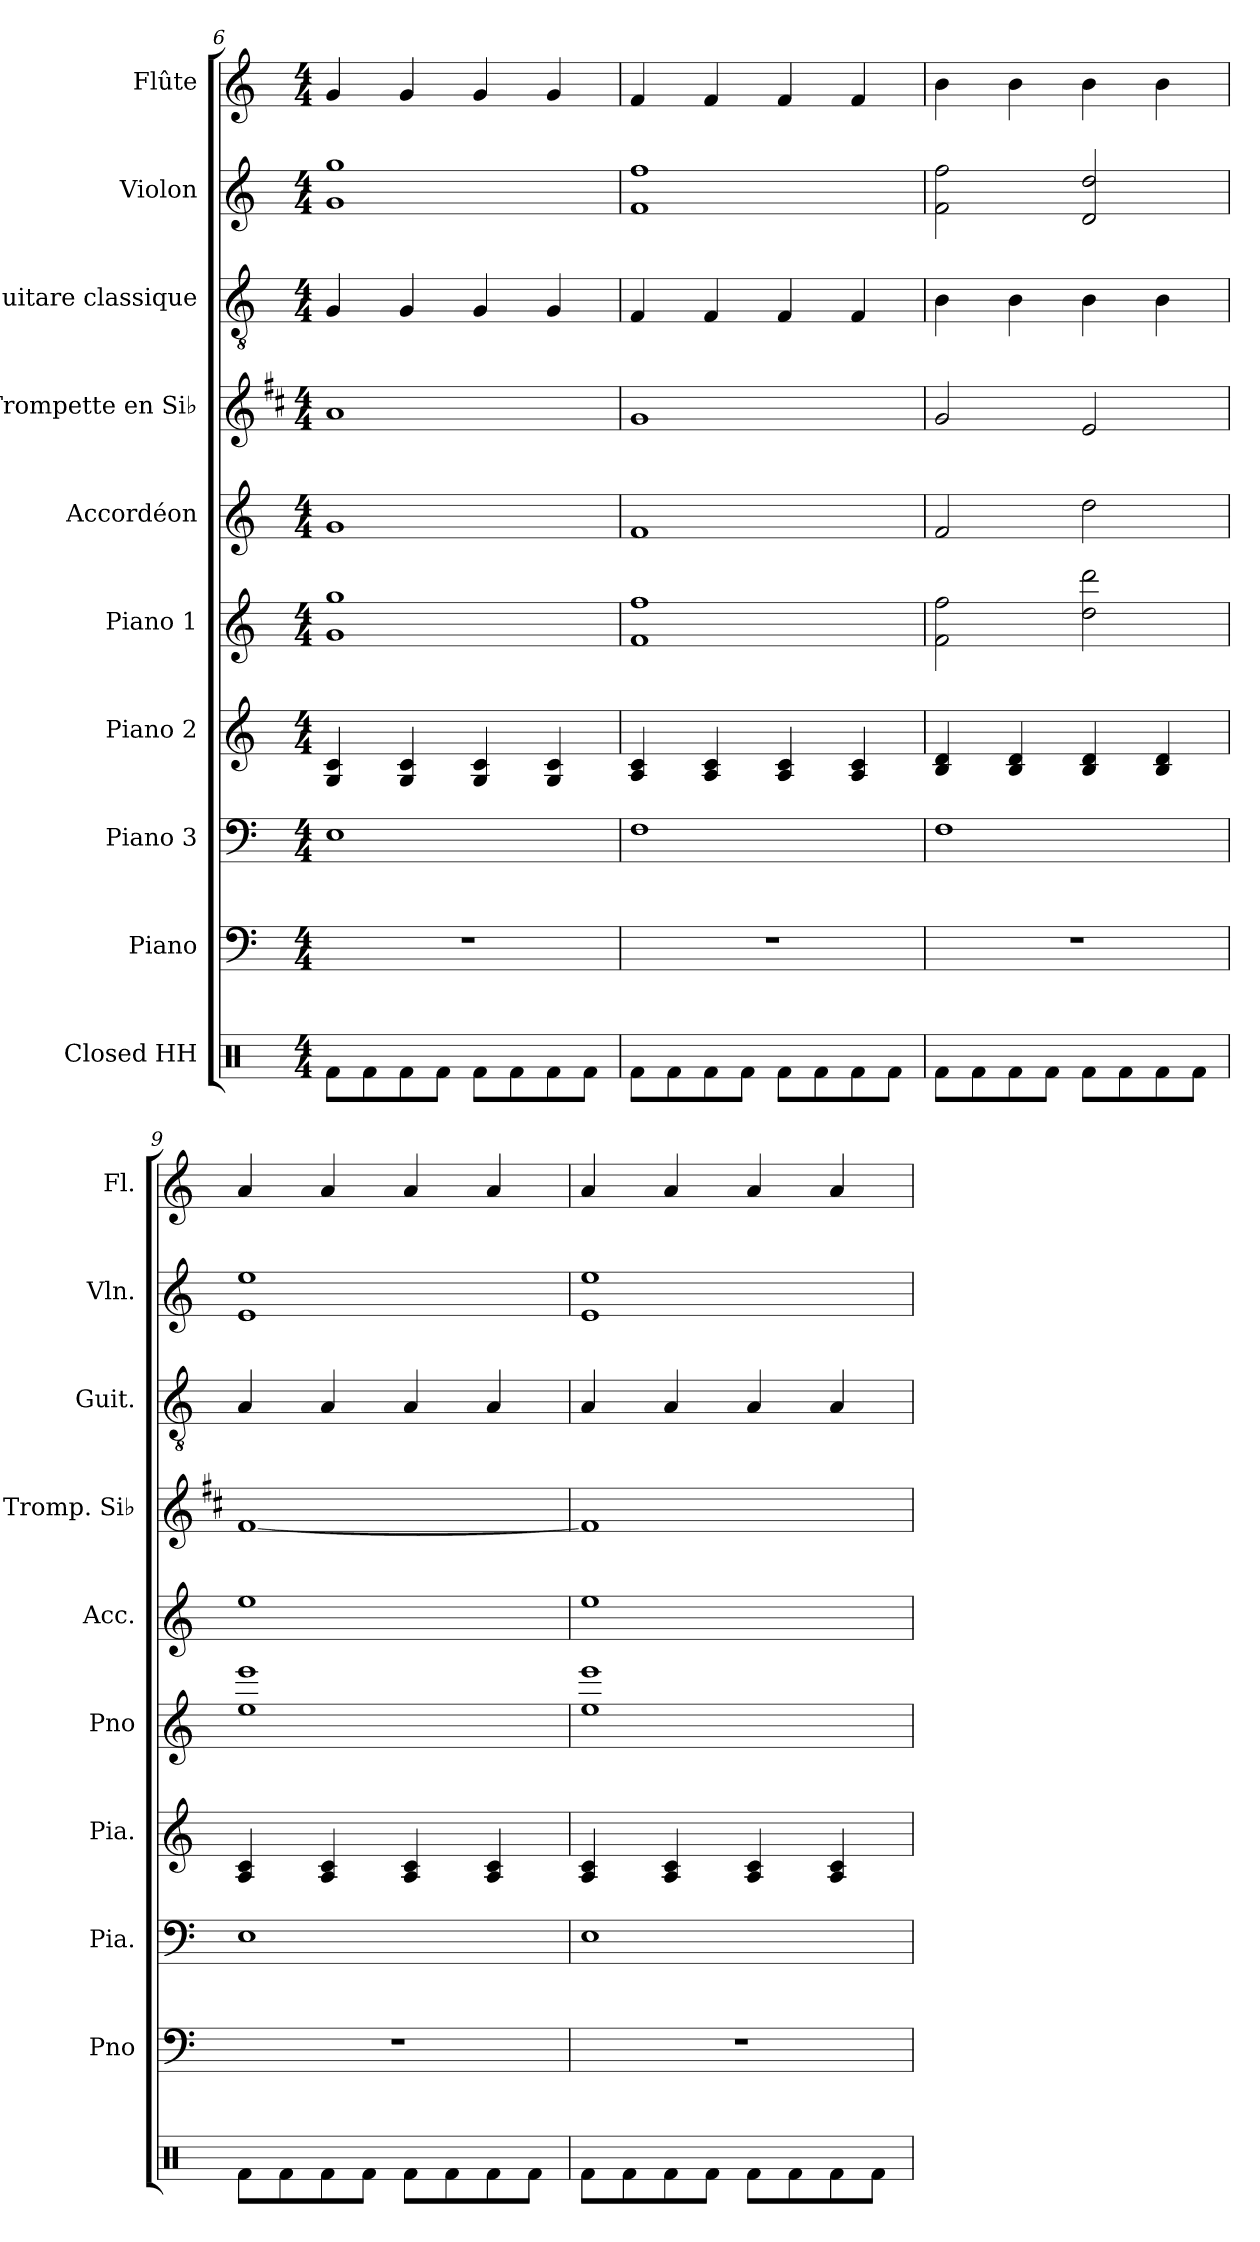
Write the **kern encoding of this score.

**kern	**kern	**kern	**kern	**kern	**kern	**kern	**kern	**kern	**kern
*part10	*part9	*part8	*part7	*part6	*part5	*part4	*part3	*part2	*part1
*staff10	*staff9	*staff8	*staff7	*staff6	*staff5	*staff4	*staff3	*staff2	*staff1
*I"Closed HH	*I"Piano	*I"Piano 3	*I"Piano 2	*I"Piano 1	*I"Accordéon	*I"Trompette en Si♭	*I"Guitare classique	*I"Violon	*I"Flûte
*	*I'Pno	*I'Pia.	*I'Pia.	*I'Pno	*I'Acc.	*I'Tromp. Si♭	*I'Guit.	*I'Vln.	*I'Fl.
*clefX	*clefF4	*clefF4	*clefG2	*clefG2	*clefG2	*clefG2	*clefGv2	*clefG2	*clefG2
*	*	*	*	*	*	*ITrd1c2	*	*	*
*k[]	*k[]	*k[]	*k[]	*k[]	*k[]	*k[]	*k[]	*k[]	*k[]
*M4/4	*M4/4	*M4/4	*M4/4	*M4/4	*M4/4	*M4/4	*M4/4	*M4/4	*M4/4
=6	=6	=6	=6	=6	=6	=6	=6	=6	=6
8Rf\L	1r	1E	4G/ 4c/	1g 1gg	1g	1g	4G/	1g 1gg	4g/
8Rf\	.	.	.	.	.	.	.	.	.
8Rf\	.	.	4G/ 4c/	.	.	.	4G/	.	4g/
8Rf\J	.	.	.	.	.	.	.	.	.
8Rf\L	.	.	4G/ 4c/	.	.	.	4G/	.	4g/
8Rf\	.	.	.	.	.	.	.	.	.
8Rf\	.	.	4G/ 4c/	.	.	.	4G/	.	4g/
8Rf\J	.	.	.	.	.	.	.	.	.
=7	=7	=7	=7	=7	=7	=7	=7	=7	=7
8Rf\L	1r	1F	4A/ 4c/	1f 1ff	1f	1f	4F/	1f 1ff	4f/
8Rf\	.	.	.	.	.	.	.	.	.
8Rf\	.	.	4A/ 4c/	.	.	.	4F/	.	4f/
8Rf\J	.	.	.	.	.	.	.	.	.
8Rf\L	.	.	4A/ 4c/	.	.	.	4F/	.	4f/
8Rf\	.	.	.	.	.	.	.	.	.
8Rf\	.	.	4A/ 4c/	.	.	.	4F/	.	4f/
8Rf\J	.	.	.	.	.	.	.	.	.
!!LO:PB:g=z
=8	=8	=8	=8	=8	=8	=8	=8	=8	=8
8Rf\L	1r	1F	4B/ 4d/	2f\ 2ff\	2f/	2f/	4B\	2f\ 2ff\	4b\
8Rf\	.	.	.	.	.	.	.	.	.
8Rf\	.	.	4B/ 4d/	.	.	.	4B\	.	4b\
8Rf\J	.	.	.	.	.	.	.	.	.
8Rf\L	.	.	4B/ 4d/	2dd\ 2ddd\	2dd\	2d/	4B\	2d/ 2dd/	4b\
8Rf\	.	.	.	.	.	.	.	.	.
8Rf\	.	.	4B/ 4d/	.	.	.	4B\	.	4b\
8Rf\J	.	.	.	.	.	.	.	.	.
=9	=9	=9	=9	=9	=9	=9	=9	=9	=9
8Rf\L	1r	1E	4A/ 4c/	1ee 1eee	1ee	[1e	4A/	1e 1ee	4a/
8Rf\	.	.	.	.	.	.	.	.	.
8Rf\	.	.	4A/ 4c/	.	.	.	4A/	.	4a/
8Rf\J	.	.	.	.	.	.	.	.	.
8Rf\L	.	.	4A/ 4c/	.	.	.	4A/	.	4a/
8Rf\	.	.	.	.	.	.	.	.	.
8Rf\	.	.	4A/ 4c/	.	.	.	4A/	.	4a/
8Rf\J	.	.	.	.	.	.	.	.	.
=10	=10	=10	=10	=10	=10	=10	=10	=10	=10
8Rf\L	1r	1E	4A/ 4c/	1ee 1eee	1ee	1e]	4A/	1e 1ee	4a/
8Rf\	.	.	.	.	.	.	.	.	.
8Rf\	.	.	4A/ 4c/	.	.	.	4A/	.	4a/
8Rf\J	.	.	.	.	.	.	.	.	.
8Rf\L	.	.	4A/ 4c/	.	.	.	4A/	.	4a/
8Rf\	.	.	.	.	.	.	.	.	.
8Rf\	.	.	4A/ 4c/	.	.	.	4A/	.	4a/
8Rf\J	.	.	.	.	.	.	.	.	.
=	=	=	=	=	=	=	=	=	=
*-	*-	*-	*-	*-	*-	*-	*-	*-	*-
